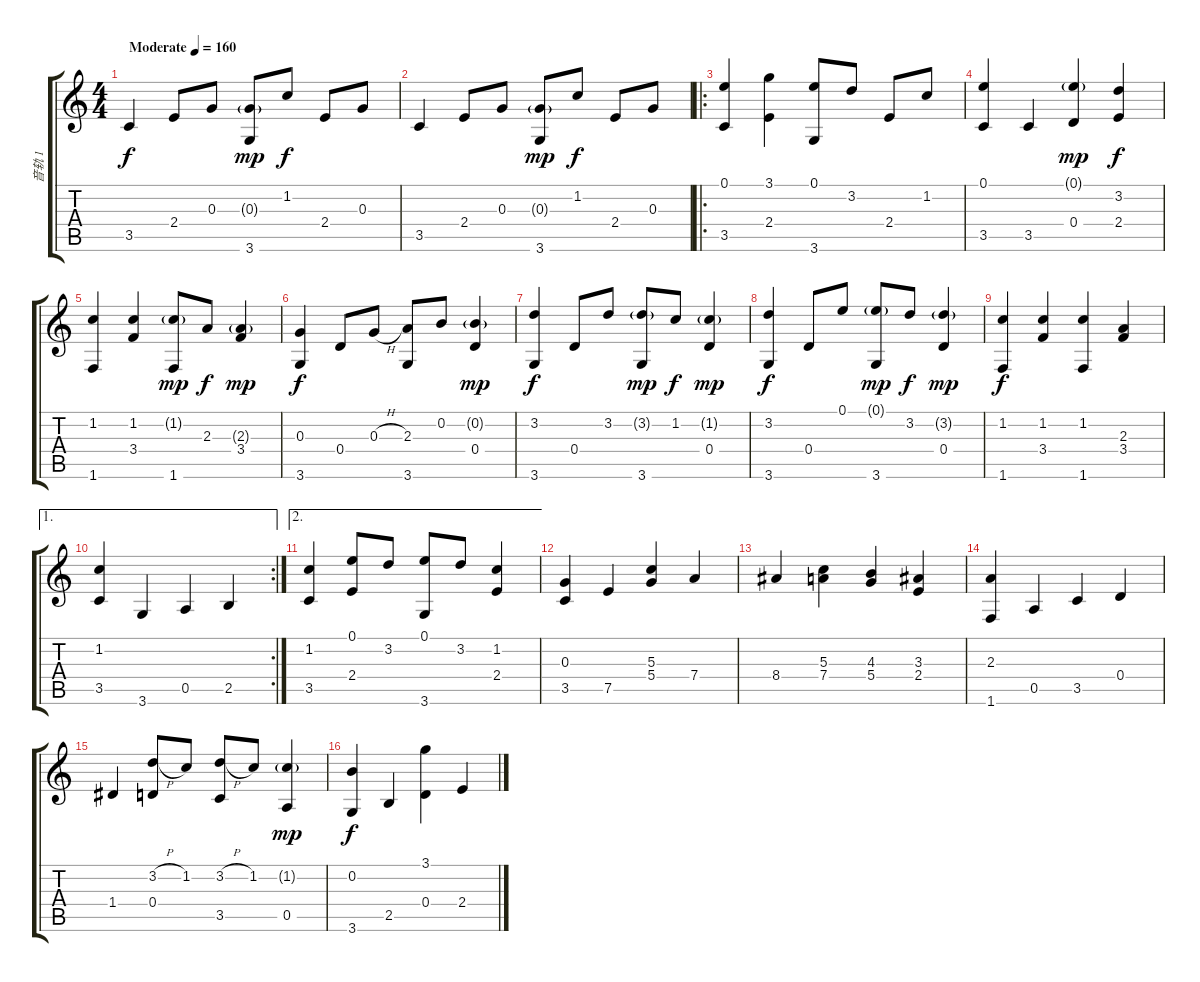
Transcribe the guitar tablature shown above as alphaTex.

\track ("音轨 1" "音轨 1") {instrument acousticguitarsteel}
\staff {score tabs}
\tuning (E4 B3 G3 D3 A2 E2) {hide}
\ts (4 4)
\tempo (160 "Moderate")
\clef g2
\ks c
3.5.4{txt "" dy f instrument acousticguitarsteel} 2.4.8 0.3.8 (0.3{g} 3.6).8{dy mp} 1.2.8{dy f} 2.4.8 0.3.8 |
3.5.4 2.4.8 0.3.8 (0.3{g} 3.6).8{dy mp} 1.2.8{dy f} 2.4.8 0.3.8 |
\ro
(0.1 3.5).4 (3.1 2.4).4 (0.1 3.6).8 3.2.8 2.4.8 1.2.8 |
(0.1 3.5).4 3.5.4 (0.1{g} 0.4).4{dy mp} (3.2 2.4).4{dy f} |
(1.2 1.6).4 (1.2 3.4).4 (1.2{g} 1.6).8{dy mp} 2.3.8{dy f} (2.3{g} 3.4).4{dy mp} |
(0.3 3.6).4{dy f} 0.4.8 0.3{h}.8 (2.3 3.6).8 0.2.8 (0.2{g} 0.4).4{dy mp} |
(3.2 3.6).4{dy f} 0.4.8 3.2.8 (3.2{g} 3.6).8{dy mp} 1.2.8{dy f} (1.2{g} 0.4).4{dy mp} |
(3.2 3.6).4{dy f} 0.4.8 0.1.8 (0.1{g} 3.6).8{dy mp} 3.2.8{dy f} (3.2{g} 0.4).4{dy mp} |
(1.2 1.6).4{dy f} (1.2 3.4).4 (1.2 1.6).4 (2.3 3.4).4 |
\ae 1
\rc 2
(1.2 3.5).4 3.6.4 0.5.4 2.5.4 |
\ae 2
(1.2 3.5).4 (0.1 2.4).8 3.2.8 (0.1 3.6).8 3.2.8 (1.2 2.4).4 |
(0.3 3.5).4 7.5.4 (5.3 5.4).4 7.4.4 |
8.4.4 (5.3 7.4).4 (4.3 5.4).4 (3.3 2.4).4 |
(2.3 1.6).4 0.5.4 3.5.4 0.4.4 |
1.4.4 (3.2{h} 0.4).8 1.2.8 (3.2{h} 3.5).8 1.2.8 (1.2{g} 0.5).4{dy mp} |
(0.2 3.6).4{dy f} 2.5.4 (3.1 0.4).4 2.4.4
